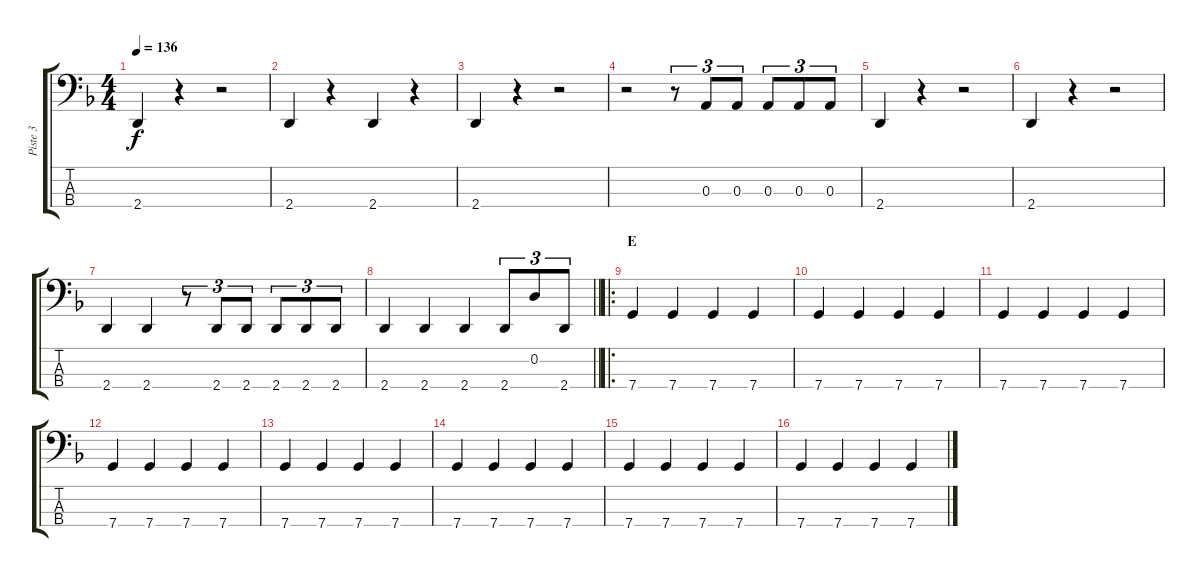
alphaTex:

\track ("Piste 3" "Piste 3") {instrument electricbassfinger}
\staff {score tabs}
\tuning (G2 D2 A1 C1) {hide}
\ts (4 4)
\tempo 136
\clef f4
\ks f
2.4.4{dy f} r.4 r.2 |
2.4.4 r.4 2.4.4 r.4 |
2.4.4 r.4 r.2 |
r.2 r.8{tu (3 2)} 0.3.8{tu (3 2)} 0.3.8{tu (3 2)} 0.3.8{tu (3 2)} 0.3.8{tu (3 2)} 0.3.8{tu (3 2)} |
2.4.4 r.4 r.2 |
2.4.4 r.4 r.2 |
2.4.4 2.4.4 r.8{tu (3 2)} 2.4.8{tu (3 2)} 2.4.8{tu (3 2)} 2.4.8{tu (3 2)} 2.4.8{tu (3 2)} 2.4.8{tu (3 2)} |
\barLineRight lightlight
2.4.4 2.4.4 2.4.4 2.4.8{tu (3 2)} 0.2.8{tu (3 2)} 2.4.8{tu (3 2)} |
\ro
\section ("" "E")
7.4.4 7.4.4 7.4.4 7.4.4 |
7.4.4 7.4.4 7.4.4 7.4.4 |
7.4.4 7.4.4 7.4.4 7.4.4 |
7.4.4 7.4.4 7.4.4 7.4.4 |
7.4.4 7.4.4 7.4.4 7.4.4 |
7.4.4 7.4.4 7.4.4 7.4.4 |
7.4.4 7.4.4 7.4.4 7.4.4 |
7.4.4 7.4.4 7.4.4 7.4.4
